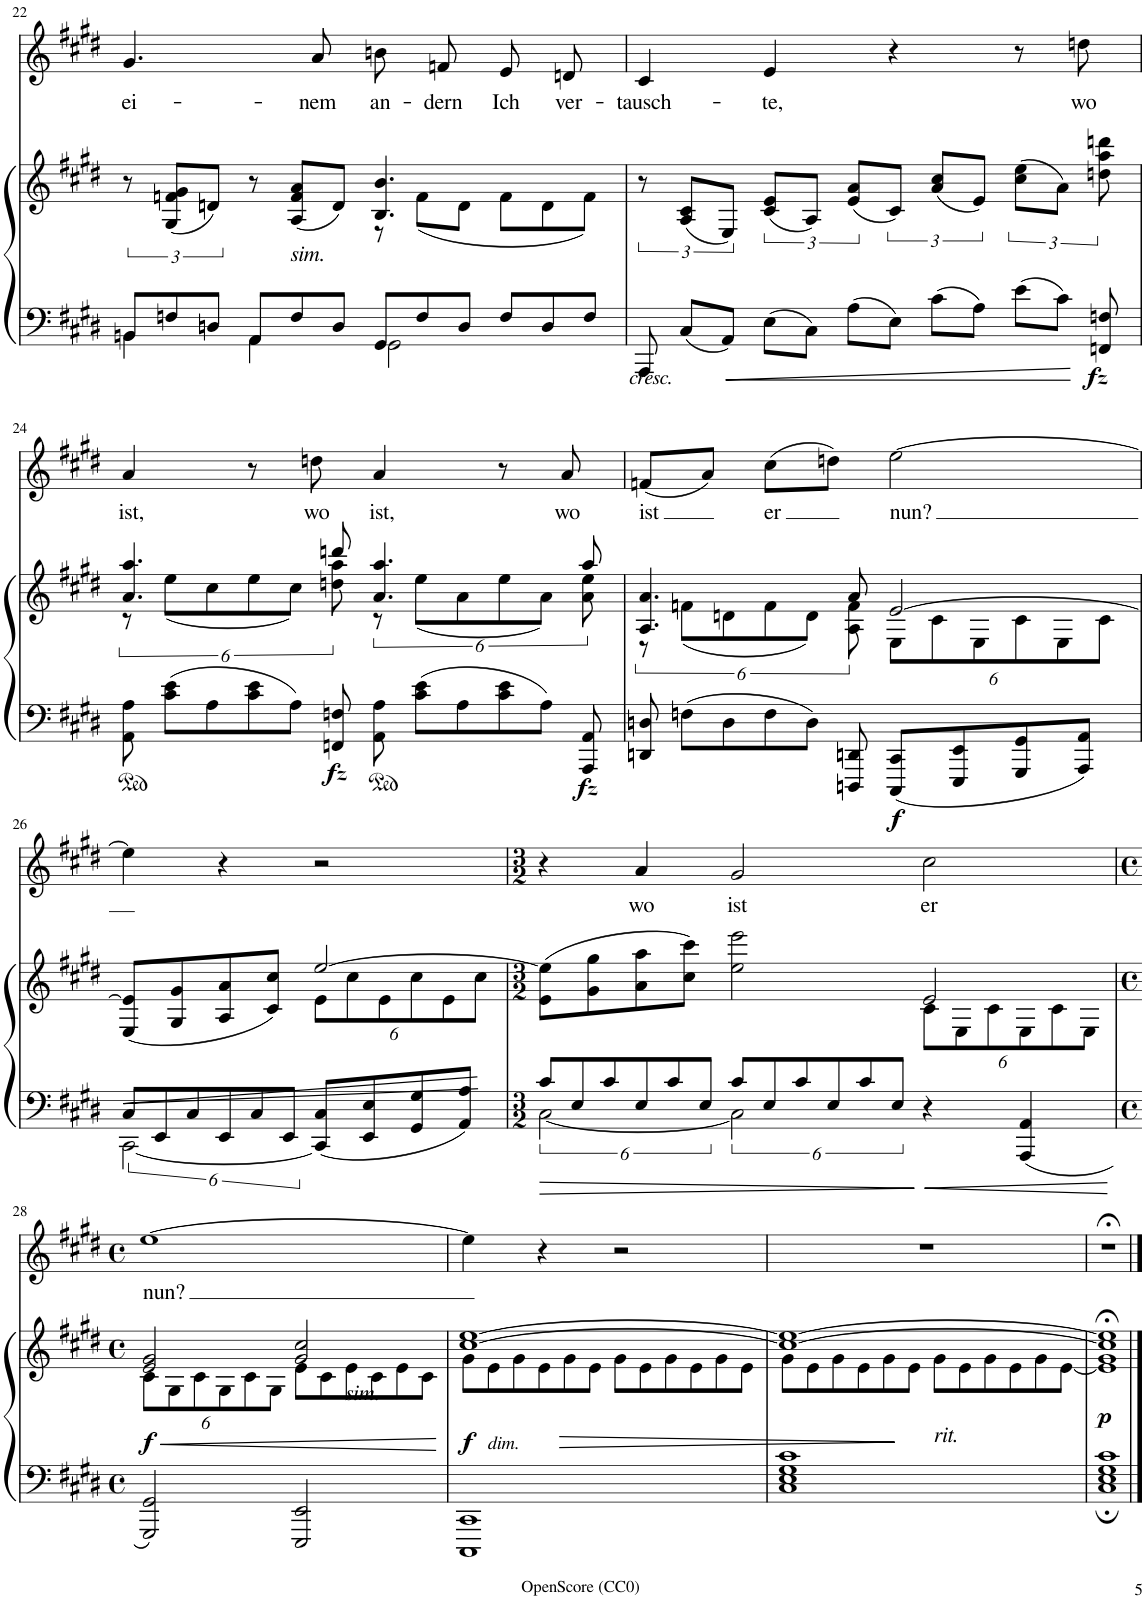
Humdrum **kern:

**kern	**kern	**dynam	**kern	**text
*part2	*part2	*part2	*part1	*part1
*staff3	*staff2	*staff2/3	*staff1	*staff1
*I"Pianoforte	*	*	*I"Singstimme Voice	*
*I'Pno	*	*	*	*
!!LO:PB:g=z
*clefF4	*clefG2	*	*clefG2	*
*k[f#c#g#d#]	*k[f#c#g#d#]	*	*k[f#c#g#d#]	*
*M4/4	*M4/4	*	*M4/4	*
*met(c)	*met(c)	*	*met(c)	*
=22	=22	=22	=22	=22
*^	*^	*	*	*
!	!	!	!	!	!	!LO:LY:b
12BBn/L	4BB\	12r	2ryy	.	4.g#/	ei-
12Fn/	.	(<12G#/ 12fn/ 12g#/L	.	.	.	.
12Dn/J	.	12dn/J)	.	.	.	.
12AA/L	4AA\	12r	.	.	.	.
!	!	!LO:TX:b:i:t=sim.	!	!	!	!
12F/	.	(<12A/ 12f/ 12a/L	.	.	.	.
!	!	!	!	!	!	!LO:LY:b
.	.	.	.	.	8a/	-nem
12D/J	.	12d/J)	.	.	.	.
!	!	!	!	!	!	!LO:LY:b
12GG#/L	2GG#\	4.B/ 4.b/	12r	.	8bn\	an-
12F/	.	.	(12f\L	.	.	.
!	!	!	!	!	!	!LO:LY:b
.	.	.	.	.	8fn/	-dern
12D/J	.	.	12d\J	.	.	.
*	*	*	*Xbrackettup	*	*	*
!	!	!	!	!	!	!LO:LY:b
12F/L	.	.	12f\L	.	8e/	Ich
12D/	.	.	12d\	.	.	.
!	!	!	!	!	!	!LO:LY:b
.	.	8ryy	.	.	8dn/	ver-
12F/J	.	.	12f\J)	.	.	.
*v	*v	*	*	*	*	*
*	*v	*v	*	*	*
=23	=23	=23	=23	=23
*	*brackettup	*	*	*
*	*^	*	*	*
!LO:TX:b:i:t=cresc.	!	!	!	!	!
!	!	!	!	!	!LO:LY:b
*	*v	*v	*	*	*
12AAA/	12r	.	4c#/	-tausch-
12C#/L	(12A/ 12c#/L	.	.	.
12AA/J	12E/J)	.	.	.
!	!	!	!	!LO:LY:b
12E\L	(12c#/ 12e/L	.	4e/	-te,
12C#\J	12A/J)	.	.	.
12A\L	(12e/ 12a/L	.	.	.
12E\J	12c#/J)	.	4r	.
12c#\L	(12a/ 12cc#/L	.	.	.
12A\J	12e/J)	.	.	.
12e\L	(12cc#\ 12ee\L	.	8r	.
12c#\J	12a\J)	.	.	.
!	!	!	!	!LO:LY:b
.	.	.	8ddn\	wo
!	!	!LO:DY:b=2	!	!
12FFn/ 12Fn/	12ddn\ 12aa\ 12dddn\	fz	.	.
!!LO:LB:g=z
=24	=24	=24	=24	=24
*	*^	*	*	*
*	*Xtuplet	*tuplet	*	*	*
!	!	!	!	!	!LO:LY:b
12AA\ 12A\	6.a/ 6.aa/	12r	.	4a/	ist,
12c#\ 12e\L	.	(12ee\L	.	.	.
12A\	.	12cc#\	.	.	.
12c#\ 12e\	12ryy	12ee\	.	8r	.
12A\J	12ryy	12cc#\J)	.	.	.
!	!	!	!	!	!LO:LY:b
.	.	.	.	8ddn\	wo
!	!	!	!LO:DY:b=2	!	!
12FFn/ 12Fn/	12dddn/	12ddn\ 12aa\	fz	.	.
*	*Xtuplet	*tuplet	*	*	*
!	!	!	!	!	!LO:LY:b
12AA\ 12A\	6.a/ 6.aa/	12r	.	4a/	ist,
12c#\ 12e\L	.	(12ee\L	.	.	.
12A\	.	12a\	.	.	.
12c#\ 12e\	12ryy	12ee\	.	8r	.
12A\J	12ryy	12a\J)	.	.	.
!	!	!	!	!	!LO:LY:b
.	.	.	.	8a/	wo
!	!	!	!LO:DY:b=2	!	!
12AAA/ 12AA/	12aa/	12a\ 12ee\	fz	.	.
=25	=25	=25	=25	=25	=25
*	*Xtuplet	*tuplet	*	*	*
!	!	!	!	!	!LO:LY:b
12DDn/ 12Dn/	6.A/ 6.a/	12r	.	(8fn/L	ist
12Fn\L	.	(12fn\L	.	.	.
.	.	.	.	8a/J)	.
12D\	.	12dn\	.	.	.
!	!	!	!	!	!LO:LY:b
12F\	12ryy	12f\	.	(8cc#\L	er
12D\J	12ryy	12d\J)	.	.	.
.	.	.	.	8ddn\J)	.
12DDDn/ 12DDn/	12a/	12A\ 12f\	.	.	.
*	*	*Xbrackettup	*	*	*
!	!	!	!LO:DY:b=2	!	!LO:LY:b
8CCC#/ 8CC#/L	[2e/	12E\L	f	[2ee\	nun?
.	.	12c#\	.	.	.
8EEE/ 8EE/	.	.	.	.	.
.	.	12E\	.	.	.
8GGG#/ 8GG#/	.	12c#\	.	.	.
.	.	12E\	.	.	.
8AAA/ 8AA/J	.	.	.	.	.
.	.	12c#\J	.	.	.
!!LO:LB:g=z
=26	=26	=26	=26	=26	=26
*^	*	*	*	*	*
12C#/L	[2CC#\	(<8E/ 8e/]L	2ryy	.	4ee\]	.
12EE/	.	.	.	.	.	.
.	.	8G#/ 8g#/	.	.	.	.
12C#/	.	.	.	.	.	.
12EE/	.	8A/ 8a/	.	.	4r	.
12C#/	.	.	.	.	.	.
.	.	8c#/ 8cc#/J)	.	.	.	.
12EE/J	.	.	.	.	.	.
8CC#/] 8C#/L	2ryy	[2ee/	12e\L	.	2r	.
.	.	.	12cc#\	.	.	.
8EE/ 8E/	.	.	.	.	.	.
.	.	.	12e\	.	.	.
8GG#/ 8G#/	.	.	12cc#\	.	.	.
.	.	.	12e\	.	.	.
8AA/ 8A/J	.	.	.	.	.	.
.	.	.	12cc#\J	.	.	.
=27	=27	=27	=27	=27	=27	=27
*M3/2	*	*M3/2	*	*	*M3/2	*
12c#/L	[2C#\	(>8e\ 8ee\]L	1ryy	.	4r	.
12E/	.	.	.	.	.	.
.	.	8g#\ 8gg#\	.	.	.	.
12c#/	.	.	.	.	.	.
!	!	!	!	!	!	!LO:LY:b
12E/	.	8a\ 8aa\	.	.	4a/	wo
12c#/	.	.	.	.	.	.
.	.	8cc#\ 8ccc#\J)	.	.	.	.
12E/J	.	.	.	.	.	.
!	!	!	!	!	!	!LO:LY:b
12c#/L	2C#\]	2ee\ 2eee\	.	.	2g#/	ist
12E/	.	.	.	.	.	.
12c#/	.	.	.	.	.	.
12E/	.	.	.	.	.	.
12c#/	.	.	.	.	.	.
12E/J	.	.	.	.	.	.
!	!	!	!	!	!	!LO:LY:b
4r	2ryy	2e/	12c#\L	.	2cc#\	er
.	.	.	12E\	.	.	.
.	.	.	12c#\	.	.	.
4AAA/ 4AA/	.	.	12E\	.	.	.
.	.	.	12c#\	.	.	.
.	.	.	12E\J	.	.	.
*v	*v	*	*	*	*	*
!!LO:LB:g=z
=28	=28	=28	=28	=28	=28
*M4/4	*M4/4	*	*	*M4/4	*
*met(c)	*met(c)	*	*	*met(c)	*
!	!	!	!LO:HP:b	!	!LO:LY:b
!	!	!	!LO:DY:n=1:b	!	!
2GGG#/ 2GG#/	2e/ 2g#/	12c#\L	< f	[1ee	nun?
.	.	12G#\	.	.	.
.	.	12c#\	.	.	.
.	.	12G#\	.	.	.
.	.	12c#\	.	.	.
.	.	12G#\J	.	.	.
2EEE/ 2EE/	2g#/ 2cc#/	12e\L	.	.	.
.	.	12c#\	.	.	.
!	!	!LO:TX:b:i:t=sim.	!	!	!
.	.	12e\	.	.	.
.	.	12c#\	.	.	.
.	.	12e\	.	.	.
.	.	12c#\J	.	.	.
*	*v	*v	*	*	*
.	.	[	.	.
=29	=29	=29	=29	=29
*	*^	*	*	*
!	!LO:TX:b:i:t=dim.	!	!	!	!
!	!	!	!LO:DY:b	!	!
1CCC# 1CC#	[1cc# [1ee	12g#\L	f	4ee\]	.
.	.	12e\	.	.	.
.	.	12g#\	.	.	.
.	.	12e\	.	4r	.
!	!	!	!LO:HP:b	!	!
.	.	12g#\	>	.	.
.	.	12e\J	.	.	.
.	.	12g#\L	.	2r	.
.	.	12e\	.	.	.
.	.	12g#\	.	.	.
.	.	12e\	.	.	.
.	.	12g#\	.	.	.
.	.	12e\J	.	.	.
=30	=30	=30	=30	=30	=30
1C# 1E 1G# 1c#	1cc#_ 1ee_	12g#\L	.	1r	.
.	.	12e\	.	.	.
.	.	12g#\	.	.	.
.	.	12e\	.	.	.
.	.	12g#\	.	.	.
.	.	12e\J	]	.	.
!	!	!LO:TX:b:i:t=rit.	!	!	!
.	.	12g#\L	.	.	.
.	.	12e\	.	.	.
.	.	12g#\	.	.	.
.	.	12e\	.	.	.
.	.	12g#\	.	.	.
.	.	[12e\J	.	.	.
=31	=31	=31	=31	=31	=31
!	!	!	!LO:DY:b	!	!
1C#; 1E; 1G#; 1c#;	1cc#];< 1ee];<	1e] 1g#	p	1r;<	.
*	*v	*v	*	*	*
==	==	==	==	==
*-	*-	*-	*-	*-
